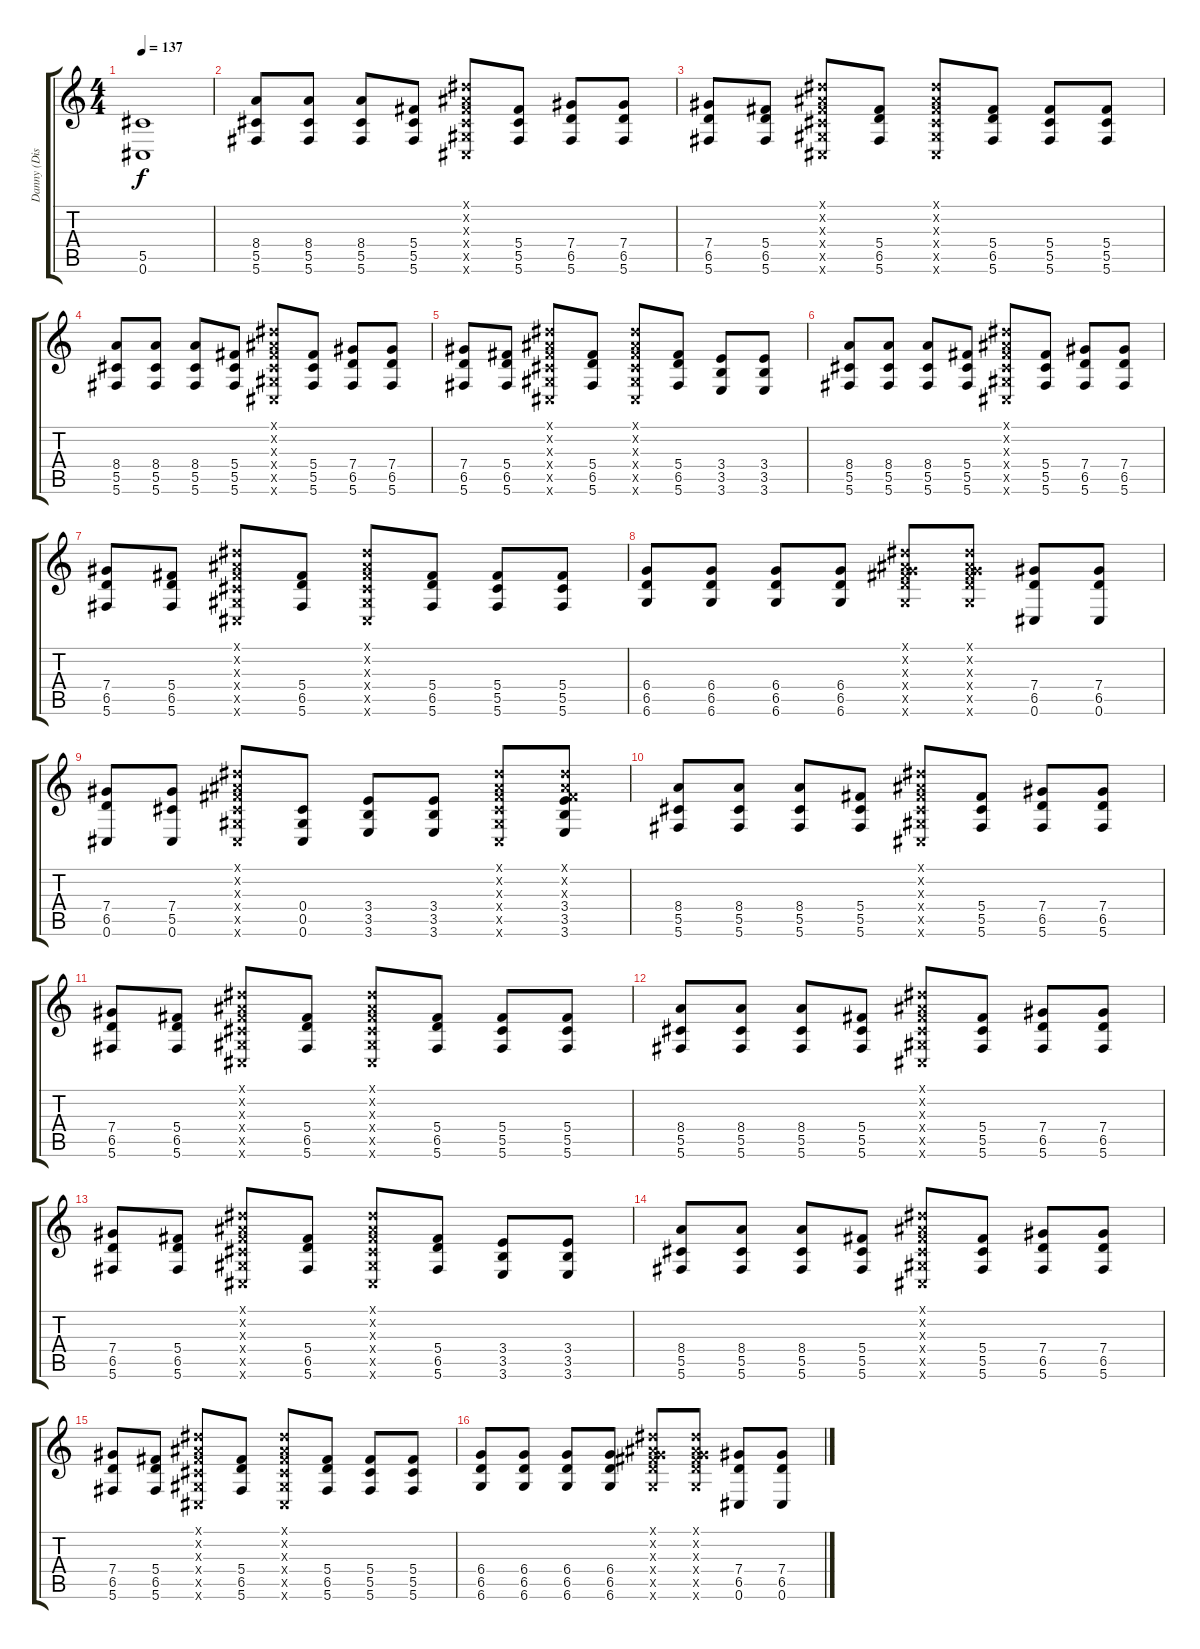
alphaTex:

\track ("Danny (Distortion)" "Danny (Dis") {instrument distortionguitar}
\staff {score tabs}
\tuning (Eb4 Bb3 Gb3 Db3 Ab2 Db2) {hide}
\ts (4 4)
\tempo 137
\clef g2
\ks c
(5.5{t} 0.6{t}).1{dy f} |
(8.4 5.5 5.6).8 (8.4 5.5 5.6).8 (8.4 5.5 5.6).8 (5.4 5.5 5.6).8 (0.1{x} 0.2{x} 0.3{x} 0.4{x} 0.5{x} 0.6{x}).8 (5.4 5.5 5.6).8 (7.4 6.5 5.6).8 (7.4 6.5 5.6).8 |
(7.4 6.5 5.6).8 (5.4 6.5 5.6).8 (0.1{x} 0.2{x} 0.3{x} 0.4{x} 0.5{x} 0.6{x}).8 (5.4 6.5 5.6).8 (0.1{x} 0.2{x} 0.3{x} 0.4{x} 0.5{x} 0.6{x}).8 (5.4 6.5 5.6).8 (5.4 5.5 5.6).8 (5.4 5.5 5.6).8 |
(8.4 5.5 5.6).8 (8.4 5.5 5.6).8 (8.4 5.5 5.6).8 (5.4 5.5 5.6).8 (0.1{x} 0.2{x} 0.3{x} 0.4{x} 0.5{x} 0.6{x}).8 (5.4 5.5 5.6).8 (7.4 6.5 5.6).8 (7.4 6.5 5.6).8 |
(7.4 6.5 5.6).8 (5.4 6.5 5.6).8 (0.1{x} 0.2{x} 0.3{x} 0.4{x} 0.5{x} 0.6{x}).8 (5.4 6.5 5.6).8 (0.1{x} 0.2{x} 0.3{x} 0.4{x} 0.5{x} 0.6{x}).8 (5.4 6.5 5.6).8 (3.4 3.5 3.6).8 (3.4 3.5 3.6).8 |
(8.4 5.5 5.6).8 (8.4 5.5 5.6).8 (8.4 5.5 5.6).8 (5.4 5.5 5.6).8 (0.1{x} 0.2{x} 0.3{x} 0.4{x} 0.5{x} 0.6{x}).8 (5.4 5.5 5.6).8 (7.4 6.5 5.6).8 (7.4 6.5 5.6).8 |
(7.4 6.5 5.6).8 (5.4 6.5 5.6).8 (0.1{x} 0.2{x} 0.3{x} 0.4{x} 0.5{x} 0.6{x}).8 (5.4 6.5 5.6).8 (0.1{x} 0.2{x} 0.3{x} 0.4{x} 0.5{x} 0.6{x}).8 (5.4 6.5 5.6).8 (5.4 5.5 5.6).8 (5.4 5.5 5.6).8 |
(6.4 6.5 6.6).8 (6.4 6.5 6.6).8 (6.4 6.5 6.6).8 (6.4 6.5 6.6).8 (0.1{x} 0.2{x} 0.3{x} 6.4{x} 6.5{x} 6.6{x}).8 (0.1{x} 0.2{x} 0.3{x} 6.4{x} 6.5{x} 6.6{x}).8 (7.4 6.5 0.6).8 (7.4 6.5 0.6).8 |
(7.4 6.5 0.6).8 (7.4 5.5 0.6).8 (0.1{x} 0.2{x} 0.3{x} 0.4{x} 0.5{x} 0.6{x}).8 (0.4 0.5 0.6).8 (3.4 3.5 3.6).8 (3.4 3.5 3.6).8 (0.1{x} 0.2{x} 0.3{x} 0.4{x} 0.5{x} 0.6{x}).8 (0.1{x} 0.2{x} 0.3{x} 3.4 3.5 3.6).8 |
(8.4 5.5 5.6).8 (8.4 5.5 5.6).8 (8.4 5.5 5.6).8 (5.4 5.5 5.6).8 (0.1{x} 0.2{x} 0.3{x} 0.4{x} 0.5{x} 0.6{x}).8 (5.4 5.5 5.6).8 (7.4 6.5 5.6).8 (7.4 6.5 5.6).8 |
(7.4 6.5 5.6).8 (5.4 6.5 5.6).8 (0.1{x} 0.2{x} 0.3{x} 0.4{x} 0.5{x} 0.6{x}).8 (5.4 6.5 5.6).8 (0.1{x} 0.2{x} 0.3{x} 0.4{x} 0.5{x} 0.6{x}).8 (5.4 6.5 5.6).8 (5.4 5.5 5.6).8 (5.4 5.5 5.6).8 |
(8.4 5.5 5.6).8 (8.4 5.5 5.6).8 (8.4 5.5 5.6).8 (5.4 5.5 5.6).8 (0.1{x} 0.2{x} 0.3{x} 0.4{x} 0.5{x} 0.6{x}).8 (5.4 5.5 5.6).8 (7.4 6.5 5.6).8 (7.4 6.5 5.6).8 |
(7.4 6.5 5.6).8 (5.4 6.5 5.6).8 (0.1{x} 0.2{x} 0.3{x} 0.4{x} 0.5{x} 0.6{x}).8 (5.4 6.5 5.6).8 (0.1{x} 0.2{x} 0.3{x} 0.4{x} 0.5{x} 0.6{x}).8 (5.4 6.5 5.6).8 (3.4 3.5 3.6).8 (3.4 3.5 3.6).8 |
(8.4 5.5 5.6).8 (8.4 5.5 5.6).8 (8.4 5.5 5.6).8 (5.4 5.5 5.6).8 (0.1{x} 0.2{x} 0.3{x} 0.4{x} 0.5{x} 0.6{x}).8 (5.4 5.5 5.6).8 (7.4 6.5 5.6).8 (7.4 6.5 5.6).8 |
(7.4 6.5 5.6).8 (5.4 6.5 5.6).8 (0.1{x} 0.2{x} 0.3{x} 0.4{x} 0.5{x} 0.6{x}).8 (5.4 6.5 5.6).8 (0.1{x} 0.2{x} 0.3{x} 0.4{x} 0.5{x} 0.6{x}).8 (5.4 6.5 5.6).8 (5.4 5.5 5.6).8 (5.4 5.5 5.6).8 |
(6.4 6.5 6.6).8 (6.4 6.5 6.6).8 (6.4 6.5 6.6).8 (6.4 6.5 6.6).8 (0.1{x} 0.2{x} 0.3{x} 6.4{x} 6.5{x} 6.6{x}).8 (0.1{x} 0.2{x} 0.3{x} 6.4{x} 6.5{x} 6.6{x}).8 (7.4 6.5 0.6).8 (7.4 6.5 0.6).8
